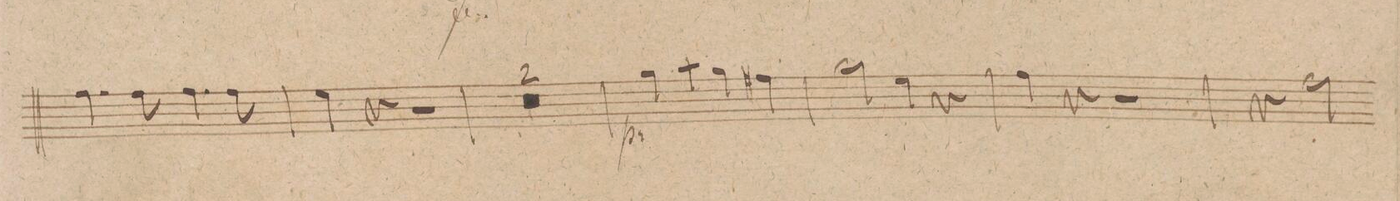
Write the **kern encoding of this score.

**kern	**dynam
*I"Clarnetto. 1mo in A.	*
*clefG2	*
*k[f#c#g#]	*
*met(c|)	*
*M2/2	*
4.dd\	.
8dd\	.
4.dd\	.
8dd\	.
=7	=7
4cc#\	.
4r	.
2r	.
=8	=8
0r	.
=9	=9
=10	=10
4ee\	p
4ff#\	.
4ee\	.
4dd#X\	.
=11	=11
2ee\	.
4cc#\	.
4r	.
=12	=12
4dd\	.
4r	.
2r	.
=13	=13
4r	.
2dd\	.
*-	*-
